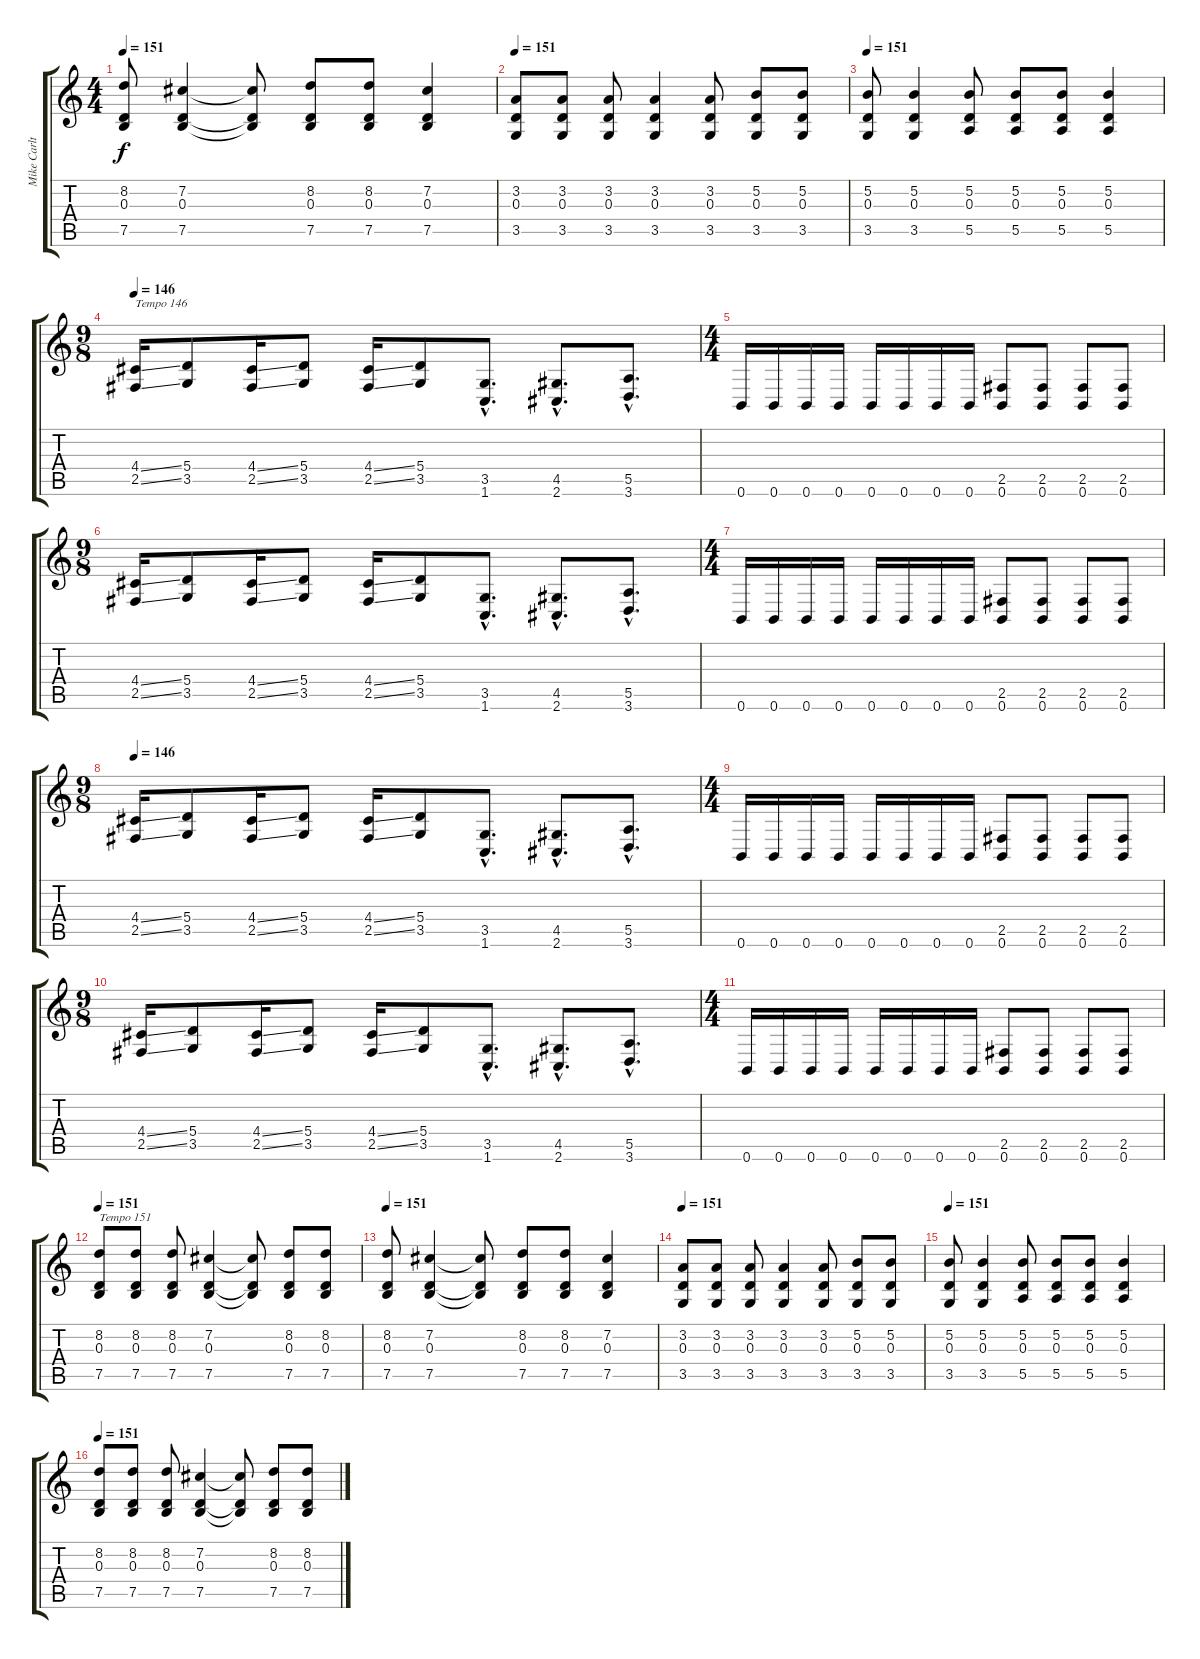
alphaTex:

\track ("Mike Carlton" "Mike Carlt") {instrument distortionguitar}
\staff {score tabs}
\tuning (B3 Gb3 D3 A2 E2 B1) {hide}
\ts (4 4)
\tempo 151
\clef g2
\ks c
(8.2 0.3 7.5).8{dy f} (7.2 0.3 7.5).4 (7.2{t} 0.3{t} 7.5{t}).8 (8.2 0.3 7.5).8 (8.2 0.3 7.5).8 (7.2 0.3 7.5).4 |
\tempo 151
(3.2 0.3 3.5).8 (3.2 0.3 3.5).8 (3.2 0.3 3.5).8 (3.2 0.3 3.5).4 (3.2 0.3 3.5).8 (5.2 0.3 3.5).8 (5.2 0.3 3.5).8 |
\tempo 151
(5.2 0.3 3.5).8 (5.2 0.3 3.5).4 (5.2 0.3 5.5).8 (5.2 0.3 5.5).8 (5.2 0.3 5.5).8 (5.2 0.3 5.5).4 |
\ts (9 8)
\tempo 146
(4.4{ss} 2.5{ss}).16{txt "Tempo 146"} (5.4 3.5).8 (4.4{ss} 2.5{ss}).16 (5.4 3.5).8 (4.4{ss} 2.5{ss}).16 (5.4 3.5).8 (3.5{hac} 1.6{hac}).8{d} (4.5{hac} 2.6{hac}).8{d} (5.5{hac} 3.6{hac}).8{d} |
\ts (4 4)
0.6.16 0.6.16 0.6.16 0.6.16 0.6.16 0.6.16 0.6.16 0.6.16 (2.5 0.6).8 (2.5 0.6).8 (2.5 0.6).8 (2.5 0.6).8 |
\ts (9 8)
(4.4{ss} 2.5{ss}).16 (5.4 3.5).8 (4.4{ss} 2.5{ss}).16 (5.4 3.5).8 (4.4{ss} 2.5{ss}).16 (5.4 3.5).8 (3.5{hac} 1.6{hac}).8{d} (4.5{hac} 2.6{hac}).8{d} (5.5{hac} 3.6{hac}).8{d} |
\ts (4 4)
0.6.16 0.6.16 0.6.16 0.6.16 0.6.16 0.6.16 0.6.16 0.6.16 (2.5 0.6).8 (2.5 0.6).8 (2.5 0.6).8 (2.5 0.6).8 |
\ts (9 8)
\tempo 146
(4.4{ss} 2.5{ss}).16 (5.4 3.5).8 (4.4{ss} 2.5{ss}).16 (5.4 3.5).8 (4.4{ss} 2.5{ss}).16 (5.4 3.5).8 (3.5{hac} 1.6{hac}).8{d} (4.5{hac} 2.6{hac}).8{d} (5.5{hac} 3.6{hac}).8{d} |
\ts (4 4)
0.6.16 0.6.16 0.6.16 0.6.16 0.6.16 0.6.16 0.6.16 0.6.16 (2.5 0.6).8 (2.5 0.6).8 (2.5 0.6).8 (2.5 0.6).8 |
\ts (9 8)
(4.4{ss} 2.5{ss}).16 (5.4 3.5).8 (4.4{ss} 2.5{ss}).16 (5.4 3.5).8 (4.4{ss} 2.5{ss}).16 (5.4 3.5).8 (3.5{hac} 1.6{hac}).8{d} (4.5{hac} 2.6{hac}).8{d} (5.5{hac} 3.6{hac}).8{d} |
\ts (4 4)
0.6.16 0.6.16 0.6.16 0.6.16 0.6.16 0.6.16 0.6.16 0.6.16 (2.5 0.6).8 (2.5 0.6).8 (2.5 0.6).8 (2.5 0.6).8 |
\tempo 151
(8.2 0.3 7.5).8{txt "Tempo 151"} (8.2 0.3 7.5).8 (8.2 0.3 7.5).8 (7.2 0.3 7.5).4 (7.2{t} 0.3{t} 7.5{t}).8 (8.2 0.3 7.5).8 (8.2 0.3 7.5).8 |
\tempo 151
(8.2 0.3 7.5).8 (7.2 0.3 7.5).4 (7.2{t} 0.3{t} 7.5{t}).8 (8.2 0.3 7.5).8 (8.2 0.3 7.5).8 (7.2 0.3 7.5).4 |
\tempo 151
(3.2 0.3 3.5).8 (3.2 0.3 3.5).8 (3.2 0.3 3.5).8 (3.2 0.3 3.5).4 (3.2 0.3 3.5).8 (5.2 0.3 3.5).8 (5.2 0.3 3.5).8 |
\tempo 151
(5.2 0.3 3.5).8 (5.2 0.3 3.5).4 (5.2 0.3 5.5).8 (5.2 0.3 5.5).8 (5.2 0.3 5.5).8 (5.2 0.3 5.5).4 |
\tempo 151
(8.2 0.3 7.5).8 (8.2 0.3 7.5).8 (8.2 0.3 7.5).8 (7.2 0.3 7.5).4 (7.2{t} 0.3{t} 7.5{t}).8 (8.2 0.3 7.5).8 (8.2 0.3 7.5).8
